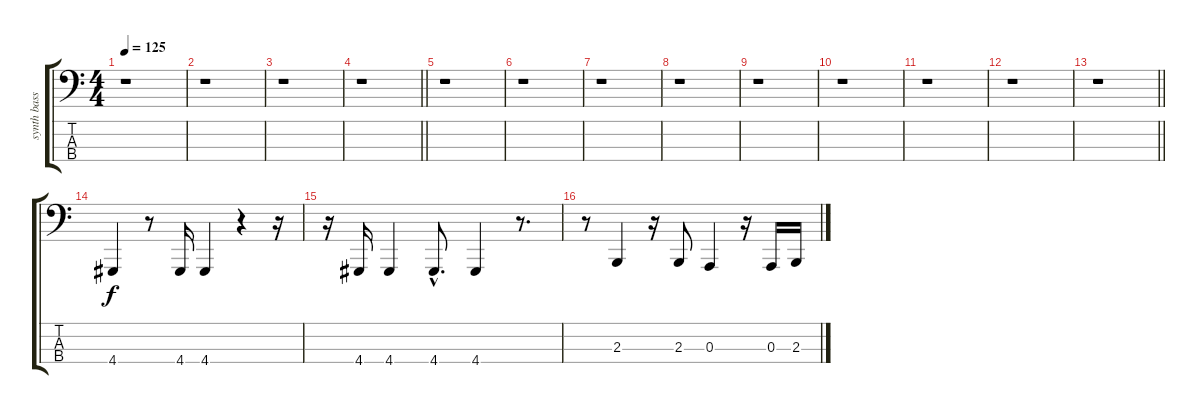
\track ("synth bass" "synth bass") {instrument lead2sawtooth}
\staff {score tabs}
\tuning (G2 D2 A1 E1) {hide}
\ts (4 4)
\tempo 125
\clef f4
\ks c
r.1{dy f} |
r.1 |
r.1 |
\barLineRight lightlight
r.1 |
r.1 |
r.1 |
r.1 |
r.1 |
r.1 |
r.1 |
r.1 |
r.1 |
\barLineRight lightlight
r.1 |
4.4.4 r.8 4.4.16 4.4.4 r.4 r.16 |
r.16 4.4.16 4.4.4 4.4{hac}.8{d} 4.4.4 r.8{d} |
r.8 2.3.4 r.16 2.3.8 0.3.4 r.16 0.3.16 2.3.16
